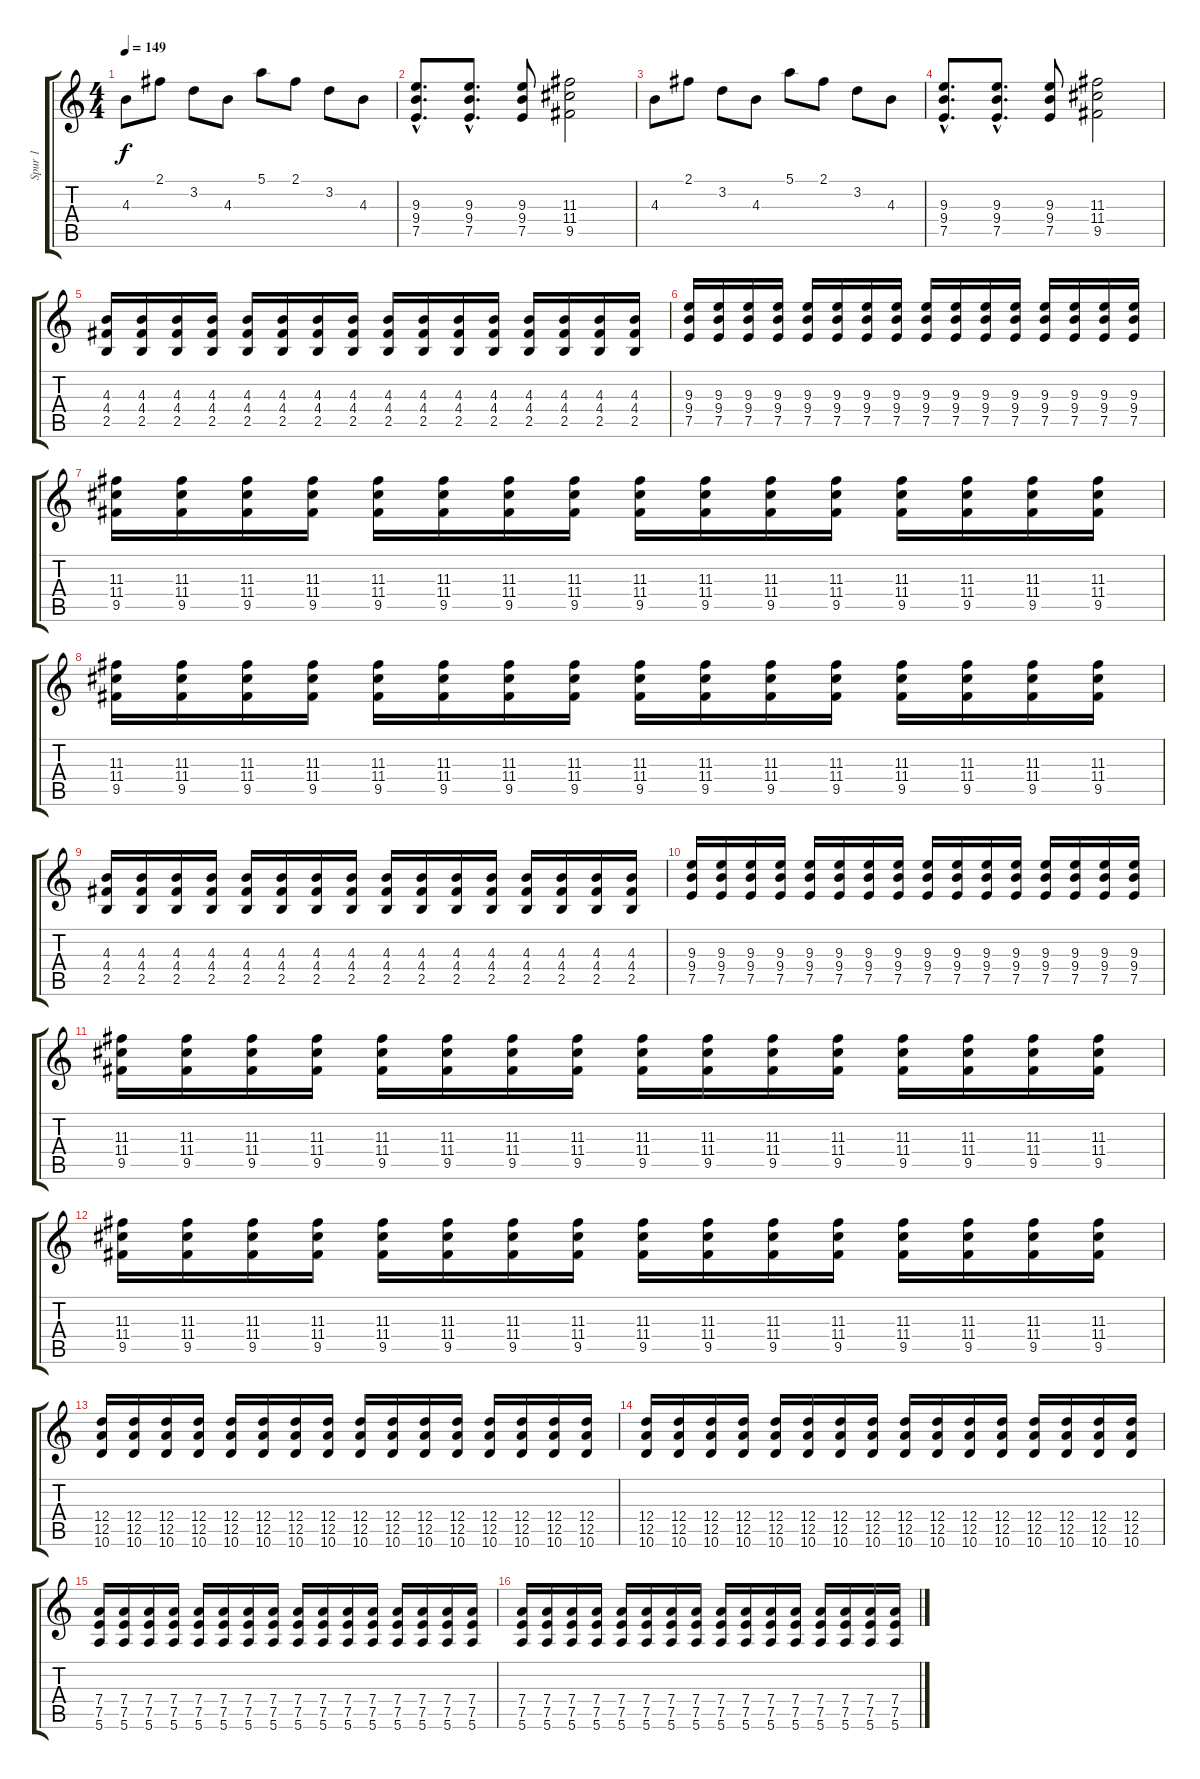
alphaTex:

\track ("Spur 1" "Spur 1") {instrument distortionguitar}
\staff {score tabs}
\tuning (E4 B3 G3 D3 A2 E2) {hide}
\ts (4 4)
\tempo 149
\clef g2
\ks c
4.3.8{dy f} 2.1.8 3.2.8 4.3.8 5.1.8 2.1.8 3.2.8 4.3.8 |
(9.3{hac} 9.4{hac} 7.5{hac}).8{d} (9.3{hac} 9.4{hac} 7.5{hac}).8{d} (9.3 9.4 7.5).8 (11.3 11.4 9.5).2 |
4.3.8 2.1.8 3.2.8 4.3.8 5.1.8 2.1.8 3.2.8 4.3.8 |
(9.3{hac} 9.4{hac} 7.5{hac}).8{d} (9.3{hac} 9.4{hac} 7.5{hac}).8{d} (9.3 9.4 7.5).8 (11.3 11.4 9.5).2 |
(4.3 4.4 2.5).16 (4.3 4.4 2.5).16 (4.3 4.4 2.5).16 (4.3 4.4 2.5).16 (4.3 4.4 2.5).16 (4.3 4.4 2.5).16 (4.3 4.4 2.5).16 (4.3 4.4 2.5).16 (4.3 4.4 2.5).16 (4.3 4.4 2.5).16 (4.3 4.4 2.5).16 (4.3 4.4 2.5).16 (4.3 4.4 2.5).16 (4.3 4.4 2.5).16 (4.3 4.4 2.5).16 (4.3 4.4 2.5).16 |
(9.3 9.4 7.5).16 (9.3 9.4 7.5).16 (9.3 9.4 7.5).16 (9.3 9.4 7.5).16 (9.3 9.4 7.5).16 (9.3 9.4 7.5).16 (9.3 9.4 7.5).16 (9.3 9.4 7.5).16 (9.3 9.4 7.5).16 (9.3 9.4 7.5).16 (9.3 9.4 7.5).16 (9.3 9.4 7.5).16 (9.3 9.4 7.5).16 (9.3 9.4 7.5).16 (9.3 9.4 7.5).16 (9.3 9.4 7.5).16 |
(11.3 11.4 9.5).16 (11.3 11.4 9.5).16 (11.3 11.4 9.5).16 (11.3 11.4 9.5).16 (11.3 11.4 9.5).16 (11.3 11.4 9.5).16 (11.3 11.4 9.5).16 (11.3 11.4 9.5).16 (11.3 11.4 9.5).16 (11.3 11.4 9.5).16 (11.3 11.4 9.5).16 (11.3 11.4 9.5).16 (11.3 11.4 9.5).16 (11.3 11.4 9.5).16 (11.3 11.4 9.5).16 (11.3 11.4 9.5).16 |
(11.3 11.4 9.5).16 (11.3 11.4 9.5).16 (11.3 11.4 9.5).16 (11.3 11.4 9.5).16 (11.3 11.4 9.5).16 (11.3 11.4 9.5).16 (11.3 11.4 9.5).16 (11.3 11.4 9.5).16 (11.3 11.4 9.5).16 (11.3 11.4 9.5).16 (11.3 11.4 9.5).16 (11.3 11.4 9.5).16 (11.3 11.4 9.5).16 (11.3 11.4 9.5).16 (11.3 11.4 9.5).16 (11.3 11.4 9.5).16 |
(4.3 4.4 2.5).16 (4.3 4.4 2.5).16 (4.3 4.4 2.5).16 (4.3 4.4 2.5).16 (4.3 4.4 2.5).16 (4.3 4.4 2.5).16 (4.3 4.4 2.5).16 (4.3 4.4 2.5).16 (4.3 4.4 2.5).16 (4.3 4.4 2.5).16 (4.3 4.4 2.5).16 (4.3 4.4 2.5).16 (4.3 4.4 2.5).16 (4.3 4.4 2.5).16 (4.3 4.4 2.5).16 (4.3 4.4 2.5).16 |
(9.3 9.4 7.5).16 (9.3 9.4 7.5).16 (9.3 9.4 7.5).16 (9.3 9.4 7.5).16 (9.3 9.4 7.5).16 (9.3 9.4 7.5).16 (9.3 9.4 7.5).16 (9.3 9.4 7.5).16 (9.3 9.4 7.5).16 (9.3 9.4 7.5).16 (9.3 9.4 7.5).16 (9.3 9.4 7.5).16 (9.3 9.4 7.5).16 (9.3 9.4 7.5).16 (9.3 9.4 7.5).16 (9.3 9.4 7.5).16 |
(11.3 11.4 9.5).16 (11.3 11.4 9.5).16 (11.3 11.4 9.5).16 (11.3 11.4 9.5).16 (11.3 11.4 9.5).16 (11.3 11.4 9.5).16 (11.3 11.4 9.5).16 (11.3 11.4 9.5).16 (11.3 11.4 9.5).16 (11.3 11.4 9.5).16 (11.3 11.4 9.5).16 (11.3 11.4 9.5).16 (11.3 11.4 9.5).16 (11.3 11.4 9.5).16 (11.3 11.4 9.5).16 (11.3 11.4 9.5).16 |
(11.3 11.4 9.5).16 (11.3 11.4 9.5).16 (11.3 11.4 9.5).16 (11.3 11.4 9.5).16 (11.3 11.4 9.5).16 (11.3 11.4 9.5).16 (11.3 11.4 9.5).16 (11.3 11.4 9.5).16 (11.3 11.4 9.5).16 (11.3 11.4 9.5).16 (11.3 11.4 9.5).16 (11.3 11.4 9.5).16 (11.3 11.4 9.5).16 (11.3 11.4 9.5).16 (11.3 11.4 9.5).16 (11.3 11.4 9.5).16 |
(12.4 12.5 10.6).16 (12.4 12.5 10.6).16 (12.4 12.5 10.6).16 (12.4 12.5 10.6).16 (12.4 12.5 10.6).16 (12.4 12.5 10.6).16 (12.4 12.5 10.6).16 (12.4 12.5 10.6).16 (12.4 12.5 10.6).16 (12.4 12.5 10.6).16 (12.4 12.5 10.6).16 (12.4 12.5 10.6).16 (12.4 12.5 10.6).16 (12.4 12.5 10.6).16 (12.4 12.5 10.6).16 (12.4 12.5 10.6).16 |
(12.4 12.5 10.6).16 (12.4 12.5 10.6).16 (12.4 12.5 10.6).16 (12.4 12.5 10.6).16 (12.4 12.5 10.6).16 (12.4 12.5 10.6).16 (12.4 12.5 10.6).16 (12.4 12.5 10.6).16 (12.4 12.5 10.6).16 (12.4 12.5 10.6).16 (12.4 12.5 10.6).16 (12.4 12.5 10.6).16 (12.4 12.5 10.6).16 (12.4 12.5 10.6).16 (12.4 12.5 10.6).16 (12.4 12.5 10.6).16 |
(7.4 7.5 5.6).16 (7.4 7.5 5.6).16 (7.4 7.5 5.6).16 (7.4 7.5 5.6).16 (7.4 7.5 5.6).16 (7.4 7.5 5.6).16 (7.4 7.5 5.6).16 (7.4 7.5 5.6).16 (7.4 7.5 5.6).16 (7.4 7.5 5.6).16 (7.4 7.5 5.6).16 (7.4 7.5 5.6).16 (7.4 7.5 5.6).16 (7.4 7.5 5.6).16 (7.4 7.5 5.6).16 (7.4 7.5 5.6).16 |
(7.4 7.5 5.6).16 (7.4 7.5 5.6).16 (7.4 7.5 5.6).16 (7.4 7.5 5.6).16 (7.4 7.5 5.6).16 (7.4 7.5 5.6).16 (7.4 7.5 5.6).16 (7.4 7.5 5.6).16 (7.4 7.5 5.6).16 (7.4 7.5 5.6).16 (7.4 7.5 5.6).16 (7.4 7.5 5.6).16 (7.4 7.5 5.6).16 (7.4 7.5 5.6).16 (7.4 7.5 5.6).16 (7.4 7.5 5.6).16
